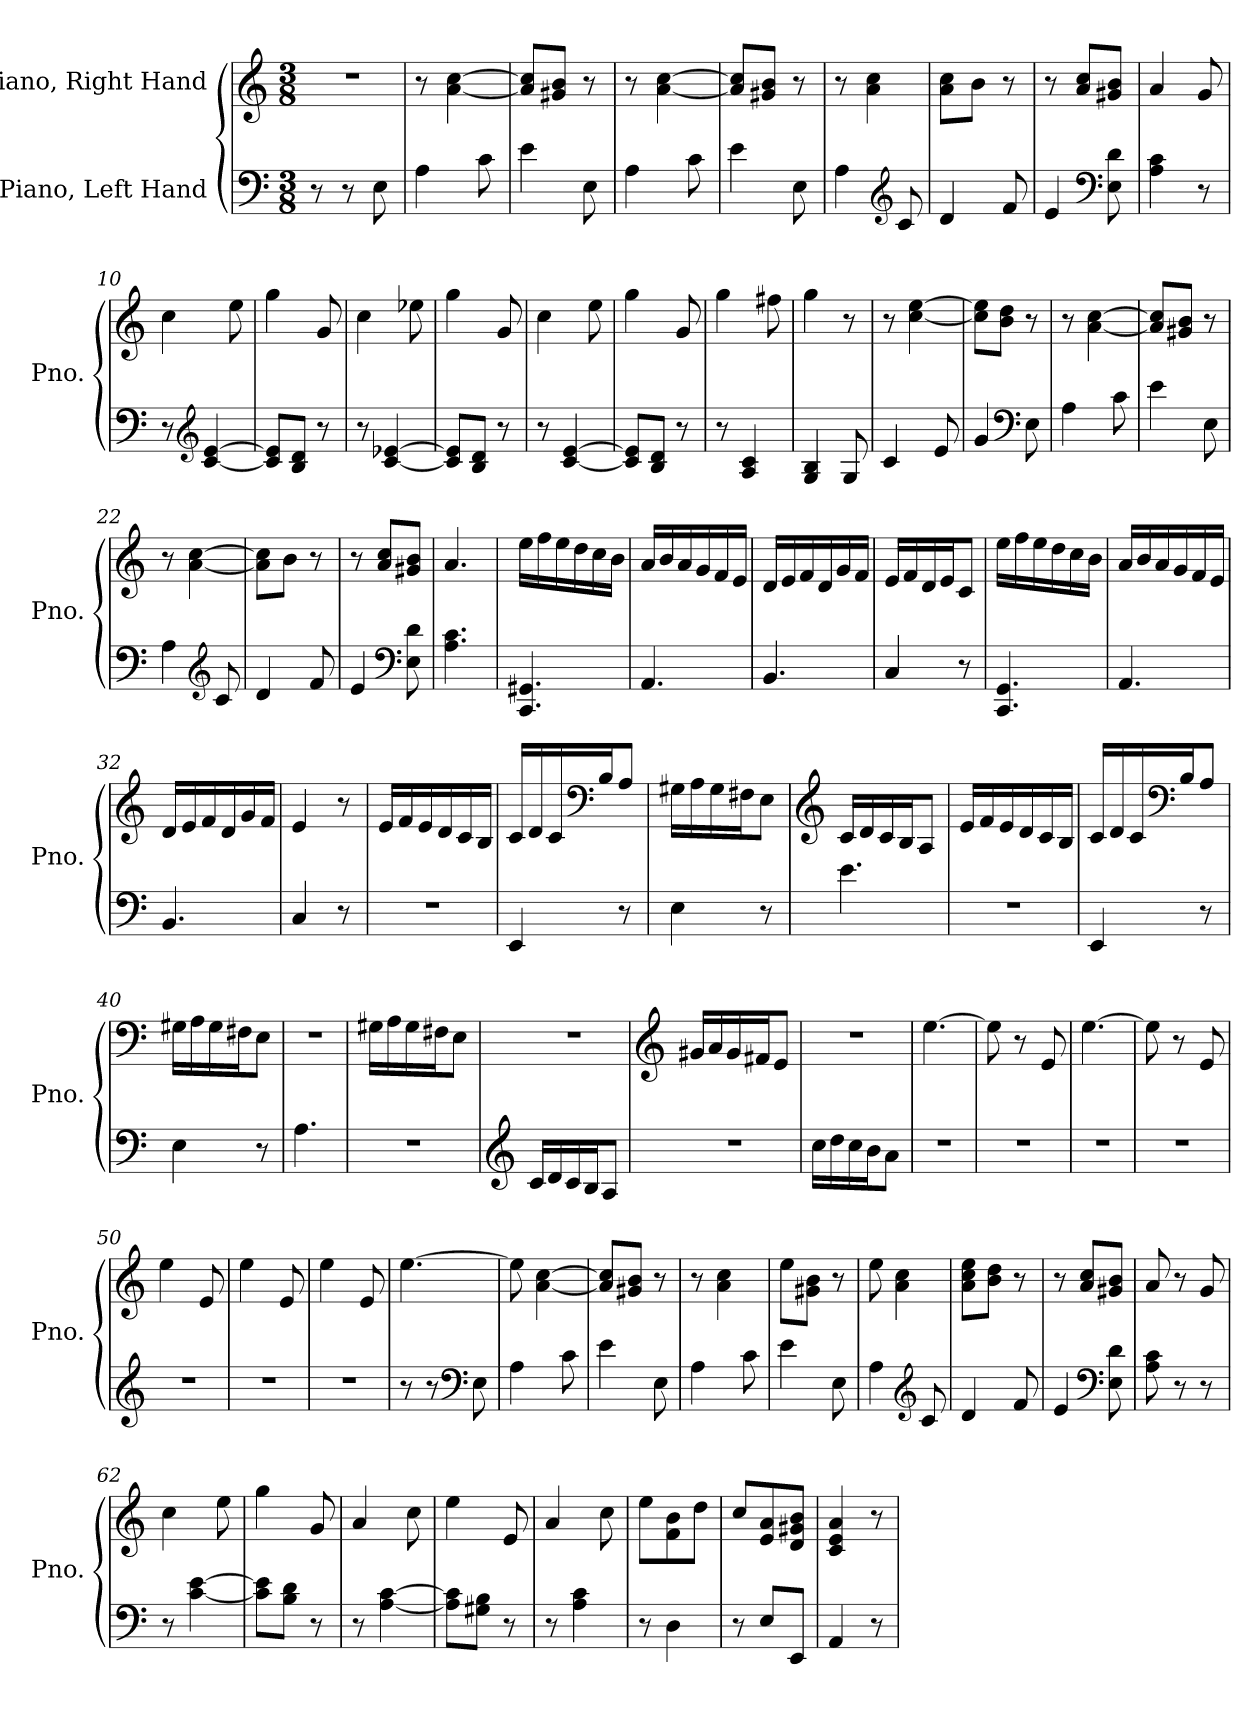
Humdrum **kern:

**kern	**kern
*part2	*part1
*staff2	*staff1
*I"Piano, Left Hand	*I"Piano, Right Hand
*I'Pno.	*I'Pno.
*clefF4	*clefG2
*k[]	*k[]
*M3/8	*M3/8
*MM100	*MM100
=1	=1
8r	4.r
8r	.
8E\	.
=2	=2
4A\	8r
.	[4a\ [4cc\
8c\	.
=3	=3
4e\	8a/] 8cc/]L
.	8g#X/ 8b/J
8E\	8r
=4	=4
4A\	8r
.	[4a\ [4cc\
8c\	.
=5	=5
4e\	8a/] 8cc/]L
.	8g#X/ 8b/J
8E\	8r
=6	=6
4A\	8r
.	4a\ 4cc\
*clefG2	*
8c/	.
=7	=7
4d/	8a\ 8cc\L
.	8b\J
8f/	8r
=8	=8
4e/	8r
.	8a/ 8cc/L
*clefF4	*
8E\ 8d\	8g#X/ 8b/J
!!LO:LB:g=z
=9	=9
4A\ 4c\	4a/
8r	8g/
=10	=10
8r	4cc\
*clefG2	*
[4c/ [4e/	.
.	8ee\
=11	=11
8c/] 8e/]L	4gg\
8B/ 8d/J	.
8r	8g/
=12	=12
8r	4cc\
[4c/ [4e-X/	.
.	8ee-X\
=13	=13
8c/] 8e-/]L	4gg\
8B/ 8d/J	.
8r	8g/
=14	=14
8r	4cc\
[4c/ [4e/	.
.	8ee\
=15	=15
8c/] 8e/]L	4gg\
8B/ 8d/J	.
8r	8g/
=16	=16
8r	4gg\
4A/ 4c/	.
.	8ff#X\
=17	=17
4G/ 4B/	4gg\
8G/	8r
=18	=18
4c/	8r
.	[4cc\ [4ee\
8e/	.
!!LO:LB:g=z
=19	=19
4g/	8cc\] 8ee\]L
.	8b\ 8dd\J
*clefF4	*
8E\	8r
=20	=20
4A\	8r
.	[4a\ [4cc\
8c\	.
=21	=21
4e\	8a/] 8cc/]L
.	8g#X/ 8b/J
8E\	8r
=22	=22
4A\	8r
.	[4a\ [4cc\
*clefG2	*
8c/	.
=23	=23
4d/	8a\] 8cc\]L
.	8b\J
8f/	8r
=24	=24
4e/	8r
.	8a/ 8cc/L
*clefF4	*
8E\ 8d\	8g#X/ 8b/J
=25	=25
4.A\ 4.c\	4.a/
=26	=26
4.CC/ 4.GG#X/	16ee\LL
.	16ff\
.	16ee\
.	16dd\
.	16cc\
.	16b\JJ
!!LO:LB:g=z
=27	=27
4.AA/	16a/LL
.	16b/
.	16a/
.	16g/
.	16f/
.	16e/JJ
=28	=28
4.BB/	16d/LL
.	16e/
.	16f/
.	16d/
.	16g/
.	16f/JJ
=29	=29
4C/	16e/LL
.	16f/
.	16d/
.	16e/J
8r	8c/J
=30	=30
4.CC/ 4.GG/	16ee\LL
.	16ff\
.	16ee\
.	16dd\
.	16cc\
.	16b\JJ
=31	=31
4.AA/	16a/LL
.	16b/
.	16a/
.	16g/
.	16f/
.	16e/JJ
=32	=32
4.BB/	16d/LL
.	16e/
.	16f/
.	16d/
.	16g/
.	16f/JJ
=33	=33
4C/	4e/
8r	8r
!!LO:LB:g=z
=34	=34
4.r	16e/LL
.	16f/
.	16e/
.	16d/
.	16c/
.	16B/JJ
=35	=35
4EE/	16c/LL
.	16d/
.	16c/
*	*clefF4
.	16B/J
8r	8A/J
=36	=36
4E\	16G#X\LL
.	16A\
.	16G#\
.	16F#X\J
8r	8E\J
=37	=37
*	*clefG2
4.e\	16c/LL
.	16d/
.	16c/
.	16B/J
.	8A/J
=38	=38
4.r	16e/LL
.	16f/
.	16e/
.	16d/
.	16c/
.	16B/JJ
=39	=39
4EE/	16c/LL
.	16d/
.	16c/
*	*clefF4
.	16B/J
8r	8A/J
!!LO:LB:g=z
=40	=40
4E\	16G#X\LL
.	16A\
.	16G#\
.	16F#X\J
8r	8E\J
=41	=41
4.A\	4.r
=42	=42
4.r	16G#X\LL
.	16A\
.	16G#\
.	16F#X\J
.	8E\J
=43	=43
*clefG2	*
16c/LL	4.r
16d/	.
16c/	.
16B/J	.
8A/J	.
=44	=44
*	*clefG2
4.r	16g#X/LL
.	16a/
.	16g#/
.	16f#X/J
.	8e/J
=45	=45
16cc\LL	4.r
16dd\	.
16cc\	.
16b\J	.
8a\J	.
=46	=46
4.r	[4.ee\
!!LO:PB:g=z
=47	=47
4.r	8ee\]
.	8r
.	8e/
=48	=48
4.r	[4.ee\
=49	=49
4.r	8ee\]
.	8r
.	8e/
=50	=50
4.r	4ee\
.	8e/
=51	=51
4.r	4ee\
.	8e/
=52	=52
4.r	4ee\
.	8e/
=53	=53
8r	[4.ee\
8r	.
*clefF4	*
8E\	.
=54	=54
4A\	8ee\]
.	[4a\ [4cc\
8c\	.
=55	=55
4e\	8a/] 8cc/]L
.	8g#X/ 8b/J
8E\	8r
=56	=56
4A\	8r
.	4a\ 4cc\
8c\	.
!!LO:LB:g=z
=57	=57
4e\	8ee\L
.	8g#X\ 8b\J
8E\	8r
=58	=58
4A\	8ee\
.	4a\ 4cc\
*clefG2	*
8c/	.
=59	=59
4d/	8a\ 8cc\ 8ee\L
.	8b\ 8dd\J
8f/	8r
=60	=60
4e/	8r
.	8a/ 8cc/L
*clefF4	*
8E\ 8d\	8g#X/ 8b/J
=61	=61
8A\ 8c\	8a/
8r	8r
8r	8g/
=62	=62
8r	4cc\
[4c\ [4e\	.
.	8ee\
=63	=63
8c\] 8e\]L	4gg\
8B\ 8d\J	.
8r	8g/
=64	=64
8r	4a/
[4A\ [4c\	.
.	8cc\
=65	=65
8A\] 8c\]L	4ee\
8G#X\ 8B\J	.
8r	8e/
!!LO:LB:g=z
=66	=66
8r	4a/
4A\ 4c\	.
.	8cc\
=67	=67
8r	8ee\L
4D\	8f\ 8b\
.	8dd\J
=68	=68
8r	8cc/L
8E/L	8e/ 8a/
8EE/J	8d/ 8g#X/ 8b/J
=69	=69
4AA/	4c/ 4e/ 4a/
8r	8r
=	=
*-	*-
